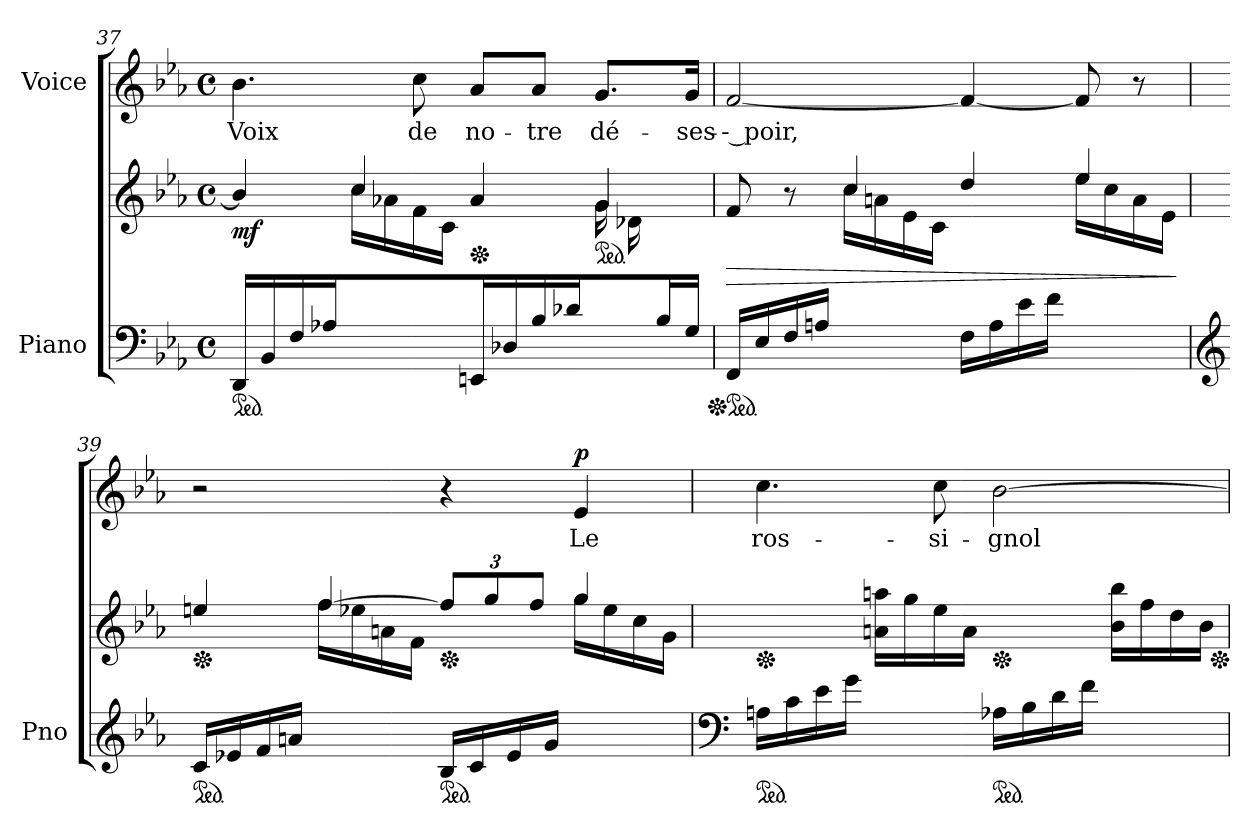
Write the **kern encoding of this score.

**kern	**kern	**dynam	**kern	**text	**dynam
*part2	*part2	*part2	*part1	*part1	*part1
*staff3	*staff2	*staff2/3	*staff1	*staff1	*staff1
*I"Piano	*	*	*I"Voice	*	*
*I'Pno	*	*	*	*	*
*clefF4	*clefG2	*	*clefG2	*	*
*k[b-e-a-]	*k[b-e-a-]	*	*k[b-e-a-]	*	*
*M4/4	*M4/4	*	*M4/4	*	*
*met(c)	*met(c)	*	*met(c)	*	*
*ped	*	*	*	*	*
=37	=37	=37	=37	=37	=37
*	*^	*	*	*	*
!	!	!	!LO:DY:b	!	!	!LO:DY:a
!	!	!	!	!	!	!LO:DY:n=1:a
16DD/LL	4b-/]	4ryy	mf	4.b-\	Voix	other-dynamics f
16BB-/	.	.	.	.	.	.
16F/	.	.	.	.	.	.
16A-X/JJ	.	.	.	.	.	.
4ryy	4cc/	16cc\LL	.	.	.	.
.	.	16a-X\	.	.	.	.
.	.	16f\	.	8cc\	de	.
.	.	16c\JJ	.	.	.	.
*	*Xped	*	*	*	*	*
16EEn\LL	4a-/	4ryy	.	8a-/L	no-	.
16D-X\	.	.	.	.	.	.
16B-\	.	.	.	8a-/J	-tre	.
16d-X\JJ	.	.	.	.	.	.
*	*ped	*	*	*	*	*
8ryy	4g/	16g\LL	.	8.g/L	dé-	.
.	.	16d-X\	.	.	.	.
16B-/	.	8ryy	.	.	.	.
16G/JJ	.	.	.	16g/Jk	-ses-	.
=38	=38	=38	=38	=38	=38	=38
*Xped	*	*	*	*	*	*
*ped	*	*	*	*	*	*
!	!	!	!LO:HP:b	!	!	!
16FF/LL	8f/	4ryy	>	[2f/	-- poir,	.
16E-/	.	.	.	.	.	.
16F/	8r	.	.	.	.	.
16An/JJ	.	.	.	.	.	.
4ryy	4cc/	16cc\LL	.	.	.	.
.	.	16an\	.	.	.	.
.	.	16e-\	.	.	.	.
.	.	16c\JJ	.	.	.	.
16F\LL	4dd/	4ryy	.	4f/_	.	.
16A\	.	.	.	.	.	.
16e-\	.	.	.	.	.	.
16f\JJ	.	.	.	.	.	.
4ryy	4ee-/	16ee-\LL	.	8f/]	.	.
.	.	16cc\	.	.	.	.
.	.	16a\	.	8r	.	.
.	.	16e-\JJ	.	.	.	.
*	*v	*v	*	*	*	*
.	.	]	.	.	.
=39	=39	=39	=39	=39	=39
*clefG2	*	*	*	*	*
*ped	*	*	*	*	*
*	*Xped	*	*	*	*
*	*^	*	*	*	*
16c/LL	4een/	4ryy	.	2r	.	.
!	!	!	!LO:DY:a=2	!	!	!
!	!	!	!LO:DY:n=1:a=2	!	!	!
16e-X/	.	.	p other-dynamics	.	.	.
16f/	.	.	.	.	.	.
16an/JJ	.	.	.	.	.	.
4ryy	[>4ff/	16ff\LL	.	.	.	.
.	.	16ee-X\	.	.	.	.
.	.	16an\	.	.	.	.
.	.	16f\JJ	.	.	.	.
*ped	*	*	*	*	*	*
*	*Xped	*	*	*	*	*
*	*Xbrackettup	*	*	*	*	*
16B-/LL	12ff/L]	4ryy	.	4r	.	.
16c/	.	.	.	.	.	.
.	12gg/	.	.	.	.	.
16e-/	.	.	.	.	.	.
.	12ff/J	.	.	.	.	.
16g/JJ	.	.	.	.	.	.
!	!	!	!	!	!	!LO:DY:a
4ryy	4gg/	16gg\LL	.	4e-/	Le	p
.	.	16ee-\	.	.	.	.
.	.	16cc\	.	.	.	.
.	.	16g\JJ	.	.	.	.
=40	=40	=40	=40	=40	=40	=40
*clefF4	*	*	*	*	*	*
*ped	*	*	*	*	*	*
*	*Xped	*	*	*	*	*
16An\LL	1ryy	4ryy	.	4.cc\	ros-	.
16c\	.	.	.	.	.	.
16e-\	.	.	.	.	.	.
16g\JJ	.	.	.	.	.	.
4ryy	.	16an\ 16aan\LL	.	.	.	.
.	.	16gg\	.	.	.	.
.	.	16ee-\	.	8cc\	-si-	.
.	.	16a\JJ	.	.	.	.
*ped	*	*	*	*	*	*
*	*Xped	*	*	*	*	*
16A-X\LL	.	4ryy	.	[2b-\	-gnol	.
16B-\	.	.	.	.	.	.
16d\	.	.	.	.	.	.
16f\JJ	.	.	.	.	.	.
4ryy	.	16b-\ 16bb-\LL	.	.	.	.
.	.	16ff\	.	.	.	.
.	.	16dd\	.	.	.	.
.	.	16b-\JJ	.	.	.	.
*	*Xped	*	*	*	*	*
*	*v	*v	*	*	*	*
=	=	=	=	=	=
*-	*-	*-	*-	*-	*-
